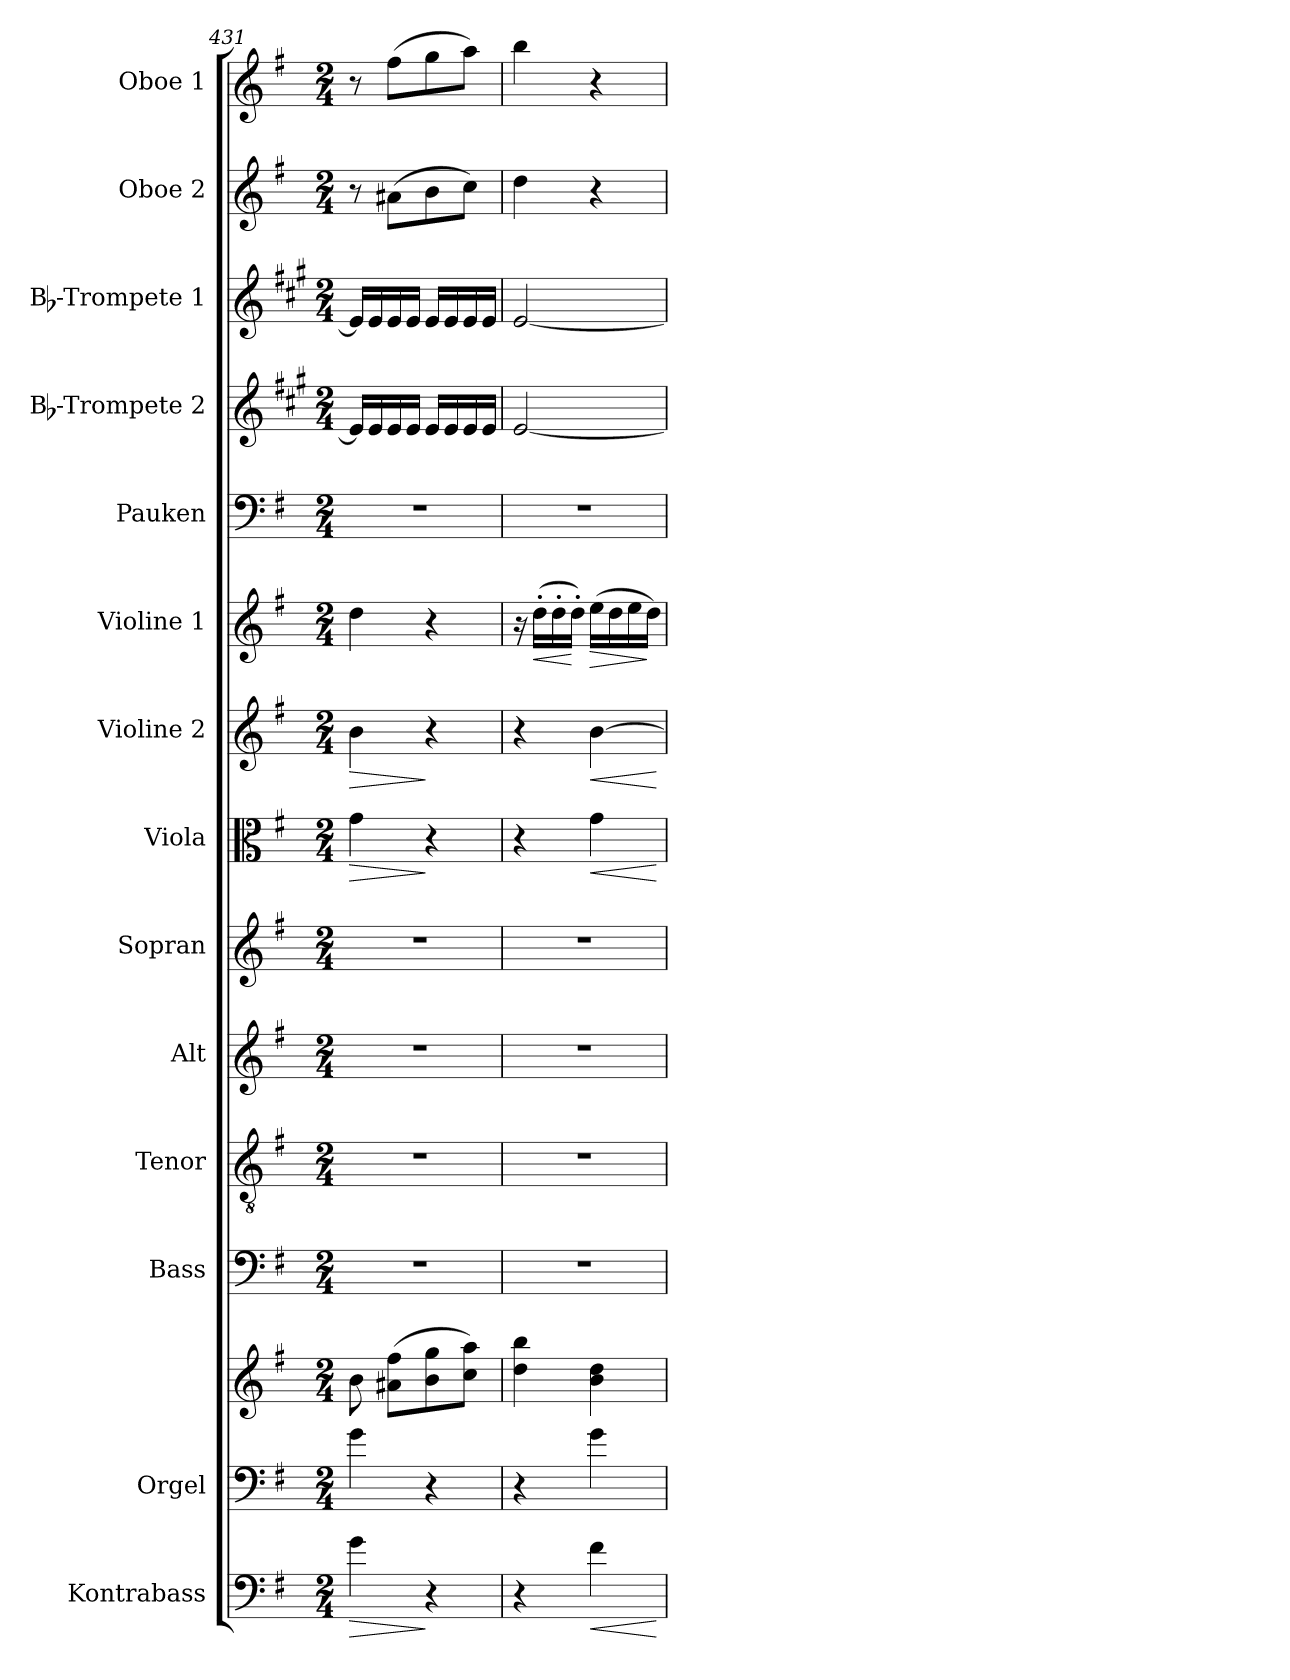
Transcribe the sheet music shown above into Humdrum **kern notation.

**kern	**dynam	**kern	**kern	**kern	**kern	**kern	**kern	**kern	**dynam	**kern	**dynam	**kern	**dynam	**kern	**kern	**kern	**kern	**kern
*part14	*part14	*part13	*part13	*part12	*part11	*part10	*part9	*part8	*part8	*part7	*part7	*part6	*part6	*part5	*part4	*part3	*part2	*part1
*staff15	*staff15	*staff14	*staff13	*staff12	*staff11	*staff10	*staff9	*staff8	*staff8	*staff7	*staff7	*staff6	*staff6	*staff5	*staff4	*staff3	*staff2	*staff1
*I"Kontrabass	*	*I"Orgel	*	*I"Bass	*I"Tenor	*I"Alt	*I"Sopran	*I"Viola	*	*I"Violine 2	*	*I"Violine 1	*	*I"Pauken	*I"Bb-Trompete 2	*I"Bb-Trompete 1	*I"Oboe 2	*I"Oboe 1
*I'Kb.	*	*I'Org.	*	*I'B.	*I'T.	*I'A.	*I'S.	*I'Vla.	*	*I'Vl. 2	*	*I'Vl. 1	*	*I'Pk.	*I'Bb Trp. 2	*I'Bb Trp. 1	*I'Ob. 2	*I'Ob. 1
*clefF4	*	*clefF4	*clefG2	*clefF4	*clefGv2	*clefG2	*clefG2	*clefC3	*	*clefG2	*	*clefG2	*	*clefF4	*clefG2	*clefG2	*clefG2	*clefG2
*ITrd7c12	*	*	*	*	*	*	*	*	*	*	*	*	*	*	*ITrd1c2	*ITrd1c2	*	*
*k[f#]	*	*k[f#]	*k[f#]	*k[f#]	*k[f#]	*k[f#]	*k[f#]	*k[f#]	*	*k[f#]	*	*k[f#]	*	*k[f#]	*k[f#]	*k[f#]	*k[f#]	*k[f#]
*G:	*	*G:	*G:	*G:	*G:	*G:	*G:	*G:	*	*G:	*	*G:	*	*G:	*G:	*G:	*G:	*G:
*M2/4	*	*M2/4	*M2/4	*M2/4	*M2/4	*M2/4	*M2/4	*M2/4	*	*M2/4	*	*M2/4	*	*M2/4	*M2/4	*M2/4	*M2/4	*M2/4
=431	=431	=431	=431	=431	=431	=431	=431	=431	=431	=431	=431	=431	=431	=431	=431	=431	=431	=431
!	!LO:HP:b	!	!	!	!	!	!	!	!LO:HP:b	!	!LO:HP:b	!	!	!	!	!	!	!
4G\	>	4g\	8b\	2r	2r	2r	2r	4g\	>	4b\	>	4dd\	.	2r	16d/LL]	16d/LL]	8r	8r
.	.	.	.	.	.	.	.	.	.	.	.	.	.	.	16d/	16d/	.	.
.	.	.	(>8a#X\ 8ff#\L	.	.	.	.	.	.	.	.	.	.	.	16d/	16d/	(>8a#X\L	(>8ff#\L
.	.	.	.	.	.	.	.	.	.	.	.	.	.	.	16d/JJ	16d/JJ	.	.
4r	]	4r	8b\ 8gg\	.	.	.	.	4r	]	4r	]	4r	.	.	16d/LL	16d/LL	8b\	8gg\
.	.	.	.	.	.	.	.	.	.	.	.	.	.	.	16d/	16d/	.	.
.	.	.	8cc\ 8aa\J)	.	.	.	.	.	.	.	.	.	.	.	16d/	16d/	8cc\J)	8aa\J)
.	.	.	.	.	.	.	.	.	.	.	.	.	.	.	16d/JJ	16d/JJ	.	.
=432	=432	=432	=432	=432	=432	=432	=432	=432	=432	=432	=432	=432	=432	=432	=432	=432	=432	=432
4r	.	4r	4dd\ 4bb\	2r	2r	2r	2r	4r	.	4r	.	16r	.	2r	[2d/	[2d/	4dd\	4bb\
!	!	!	!	!	!	!	!	!	!	!	!	!	!LO:HP:b	!	!	!	!	!
.	.	.	.	.	.	.	.	.	.	.	.	(>16dd'>\LL	<	.	.	.	.	.
.	.	.	.	.	.	.	.	.	.	.	.	16dd'>\	.	.	.	.	.	.
.	.	.	.	.	.	.	.	.	.	.	.	16dd'>\JJ)	[	.	.	.	.	.
!	!LO:HP:b	!	!	!	!	!	!	!	!LO:HP:b	!	!LO:HP:b	!	!LO:HP:b	!	!	!	!	!
4F#\	<	4g\	4b\ 4dd\	.	.	.	.	4g\	<	[4b\	<	(>16ee\LL	>	.	.	.	4r	4r
.	.	.	.	.	.	.	.	.	.	.	.	16dd\	.	.	.	.	.	.
.	.	.	.	.	.	.	.	.	.	.	.	16ee\	.	.	.	.	.	.
.	.	.	.	.	.	.	.	.	.	.	.	16dd\JJ)	]	.	.	.	.	.
.	[	.	.	.	.	.	.	.	[	.	[	.	.	.	.	.	.	.
=	=	=	=	=	=	=	=	=	=	=	=	=	=	=	=	=	=	=
*-	*-	*-	*-	*-	*-	*-	*-	*-	*-	*-	*-	*-	*-	*-	*-	*-	*-	*-
